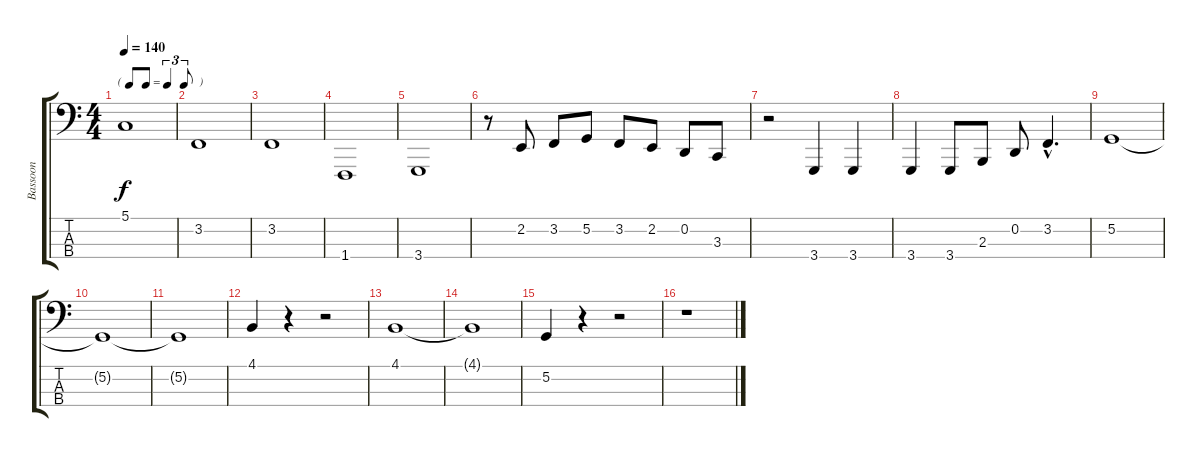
\track ("Bassoon" "Bassoon") {instrument bassoon}
\staff {score tabs}
\tuning (G2 D2 A1 E1) {hide}
\ts (4 4)
\tf triplet8th
\tempo 140
\clef f4
\ks c
5.1.1{dy f} |
3.2.1 |
3.2.1 |
1.4.1 |
3.4.1 |
r.8 2.2.8 3.2.8 5.2.8 3.2.8 2.2.8 0.2.8 3.3.8 |
r.2 3.4.4 3.4.4 |
3.4.4 3.4.8 2.3.8 0.2.8 3.2{hac}.4{d} |
5.2.1 |
5.2{t}.1 |
5.2{t}.1 |
4.1.4 r.4 r.2 |
4.1.1 |
4.1{t}.1 |
5.2.4 r.4 r.2 |
r.1
